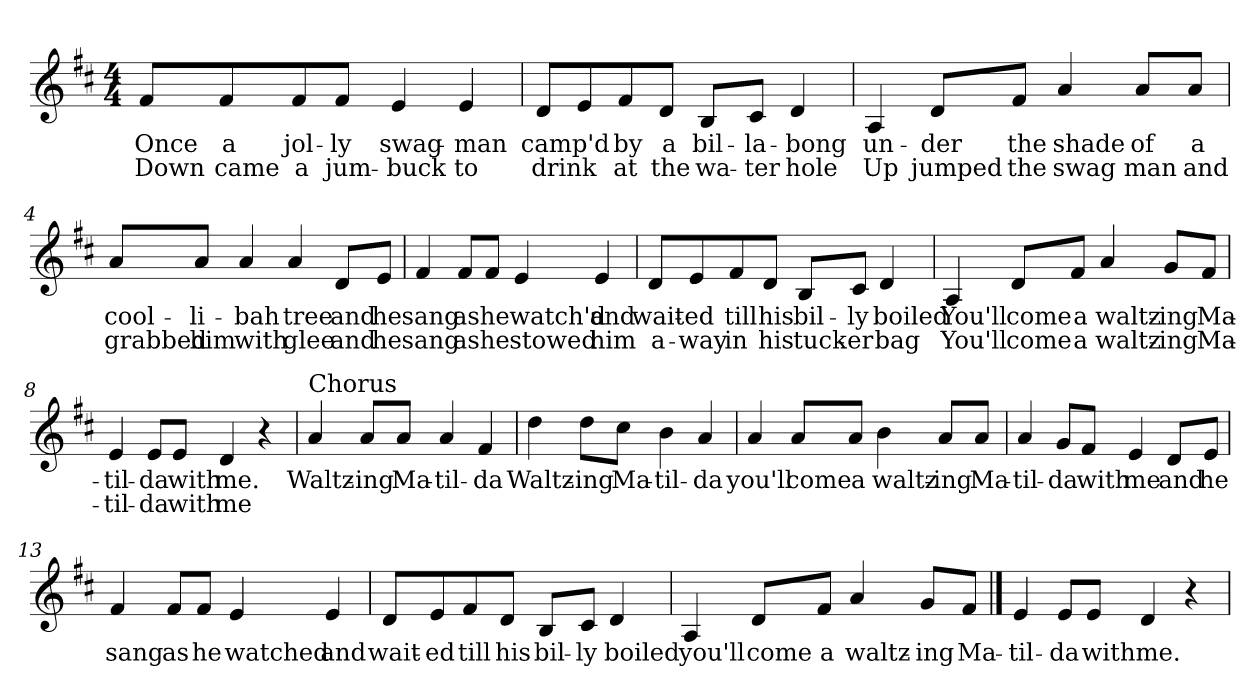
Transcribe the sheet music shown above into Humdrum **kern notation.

**kern	**text	**text
*part1	*part1	*part1
*staff1	*staff1	*staff1
*clefG2	*	*
*k[f#c#]	*	*
*D:	*	*
*M4/4	*	*
=1	=1	=1
8f#/L	Once	Down
8f#/	a	came
8f#/	jol-	a
8f#/J	-ly	jum-
4e/	swag-	-buck
4e/	-man	to
=2	=2	=2
8d/L	camp'd	drink
8e/	.	.
8f#/	by	at
8d/J	a	the
8B/L	bil-	wa-
8c#/J	-la-	-ter
4d/	-bong	hole
!!LO:LB:g=z
=3	=3	=3
4A/	un-	Up
8d/L	-der	jumped
8f#/J	the	the
4a/	shade	swag
8a/L	of	man
8a/J	a	and
=4	=4	=4
8a/L	cool-	grabbed
8a/J	-li-	him
4a/	-bah	with
4a/	tree	glee
8d/L	and	and
8e/J	he	he
!!LO:LB:g=z
=5	=5	=5
4f#/	sang	sang
8f#/L	as	as
8f#/J	he	he
4e/	watch'd	stowed
4e/	and	him
=6	=6	=6
8d/L	wait-	a-
8e/	-ed	-way
8f#/	till	in
8d/J	his	his
8B/L	bil-	tuck-
8c#/J	-ly	-er
4d/	boiled	bag
!!LO:LB:g=z
=7	=7	=7
4A/	You'll	You'll
8d/L	come	come
8f#/J	a	a
4a/	waltz-	waltz-
8g/L	-ing	-ing
8f#/J	Ma-	Ma-
=8	=8	=8
4e/	-til-	-til-
8e/L	-da	-da
8e/J	with	with
4d/	me.	me
4r	.	.
=9	=9	=9
!LO:TX:a:t=Chorus	!	!
4a/	Waltz-	.
8a/L	-ing	.
8a/J	Ma-	.
4a/	-til-	.
4f#/	-da	.
!!LO:LB:g=z
=10	=10	=10
4dd\	Waltz-	.
8dd\L	-ing	.
8cc#\J	Ma-	.
4b\	-til-	.
4a/	-da	.
=11	=11	=11
4a/	you'll	.
8a/L	come	.
8a/J	a	.
4b\	waltz-	.
8a/L	-ing	.
8a/J	Ma-	.
=12	=12	=12
4a/	-til-	.
8g/L	-da	.
8f#/J	with	.
4e/	me	.
8d/L	and	.
8e/J	he	.
!!LO:LB:g=z
=13	=13	=13
4f#/	sang	.
8f#/L	as	.
8f#/J	he	.
4e/	watched	.
4e/	and	.
=14	=14	=14
8d/L	wait-	.
8e/	-ed	.
8f#/	till	.
8d/J	his	.
8B/L	bil-	.
8c#/J	-ly	.
4d/	boiled	.
!!LO:LB:g=z
=15	=15	=15
4A/	you'll	.
8d/L	come	.
8f#/J	a	.
4a/	waltz-	.
8g/L	-ing	.
8f#/J	Ma-	.
==16	==16	==16
4e/	-til-	.
8e/L	-da	.
8e/J	with	.
4d/	me.	.
4r	.	.
=	=	=
*-	*-	*-
